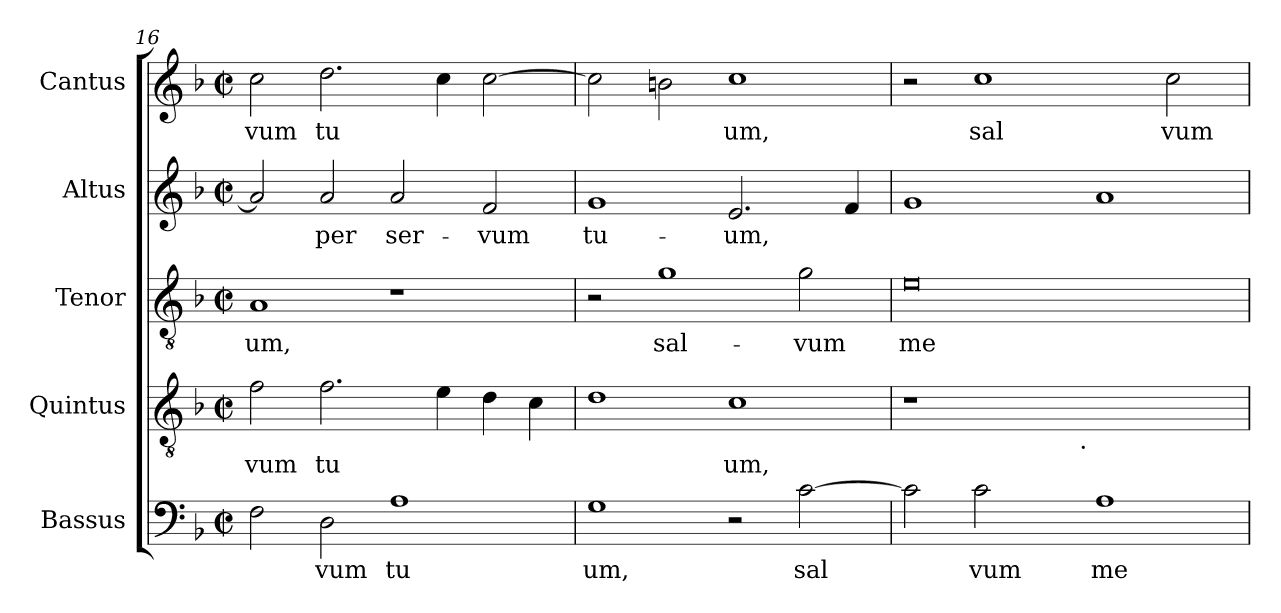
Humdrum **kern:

**kern	**text	**kern	**text	**kern	**text	**kern	**text	**kern	**text
*part5	*part5	*part4	*part4	*part3	*part3	*part2	*part2	*part1	*part1
*staff5	*staff5	*staff4	*staff4	*staff3	*staff3	*staff2	*staff2	*staff1	*staff1
*I"Bassus	*	*I"Quintus	*	*I"Tenor	*	*I"Altus	*	*I"Cantus	*
*clefF4	*	*clefGv2	*	*clefGv2	*	*clefG2	*	*clefG2	*
*k[b-]	*	*k[b-]	*	*k[b-]	*	*k[b-]	*	*k[b-]	*
*F:	*	*F:	*	*F:	*	*F:	*	*F:	*
*M2/2	*	*M2/2	*	*M2/2	*	*M2/2	*	*M2/2	*
*met(c|)	*	*met(c|)	*	*met(c|)	*	*met(c|)	*	*met(c|)	*
=16	=16	=16	=16	=16	=16	=16	=16	=16	=16
!	!LO:LY:b:cj	!	!LO:LY:b:cj	!	!LO:LY:b:cj	!	!LO:LY:b:cj	!	!LO:LY:b:cj
2F\	.	2f\	vum	1A	-um,	2a/]	--	2cc\	vum
!	!LO:LY:b:cj	!	!LO:LY:b:cj	!	!	!	!LO:LY:b:cj	!	!LO:LY:b:cj
2D\	vum	2.f\	tu	.	.	2a/	-per	2.dd\	tu
!	!LO:LY:b:cj	!	!	!	!	!	!LO:LY:b:cj	!	!
1A	tu	.	.	1r	.	2a/	ser-	.	.
!	!	!	!LO:LY:b:cj	!	!	!	!	!	!LO:LY:b:cj
.	.	4e\	.	.	.	.	.	4cc\	.
!	!	!	!LO:LY:b:cj	!	!	!	!LO:LY:b:cj	!	!LO:LY:b:cj
.	.	4d\	.	.	.	2f/	-vum	[>2cc\	.
!	!	!	!LO:LY:b:cj	!	!	!	!	!	!
.	.	4c\	.	.	.	.	.	.	.
=17	=17	=17	=17	=17	=17	=17	=17	=17	=17
!	!LO:LY:b:cj	!	!LO:LY:b:cj	!	!	!	!LO:LY:b:cj	!	!LO:LY:b:cj
1G	um,	1d	.	2r	.	1g	tu-	2cc\]	.
!	!	!	!	!	!LO:LY:b:cj	!	!	!	!LO:LY:b:cj
.	.	.	.	1g	sal-	.	.	2b\	.
!	!	!	!LO:LY:b:cj	!	!	!	!LO:LY:b:cj	!	!LO:LY:b:cj
2r	.	1c	um,	.	.	2.e/	-um,	1cc	um,
!	!LO:LY:b:cj	!	!	!	!LO:LY:b:cj	!	!	!	!
[>2c\	sal	.	.	2g\	-vum	.	.	.	.
!	!	!	!	!	!	!	!LO:LY:b:cj	!	!
.	.	.	.	.	.	4f/	.	.	.
=18	=18	=18	=18	=18	=18	=18	=18	=18	=18
!	!LO:LY:b:cj	!	!	!	!LO:LY:b:cj	!	!LO:LY:b:cj	!	!
*	*	*^	*	*	*	*	*	*	*
2c\]	.	1r	2ryy	.	0e	me	1g	.	2r	.
!	!LO:LY:b:cj	!	!	!	!	!	!	!	!	!LO:LY:b:cj
2c\	vum	.	4ryy	.	.	.	.	.	1cc	sal
.	.	.	8ryy	.	.	.	.	.	.	.
.	.	.	16ryy	.	.	.	.	.	.	.
.	.	.	64ryy	.	.	.	.	.	.	.
!	!	!	!LO:TX:b:t=.	!	!	!	!	!	!	!
.	.	.	1ryy	.	.	.	.	.	.	.
!	!LO:LY:b:cj	!	!	!	!	!	!	!LO:LY:b:cj	!	!
1A	me	1ryy	.	.	.	.	1a	.	.	.
!	!	!	!	!	!	!	!	!	!	!LO:LY:b:cj
.	.	.	.	.	.	.	.	.	2cc\	vum
.	.	.	32.ryy	.	.	.	.	.	.	.
*	*	*v	*v	*	*	*	*	*	*	*
=	=	=	=	=	=	=	=	=	=
*-	*-	*-	*-	*-	*-	*-	*-	*-	*-
